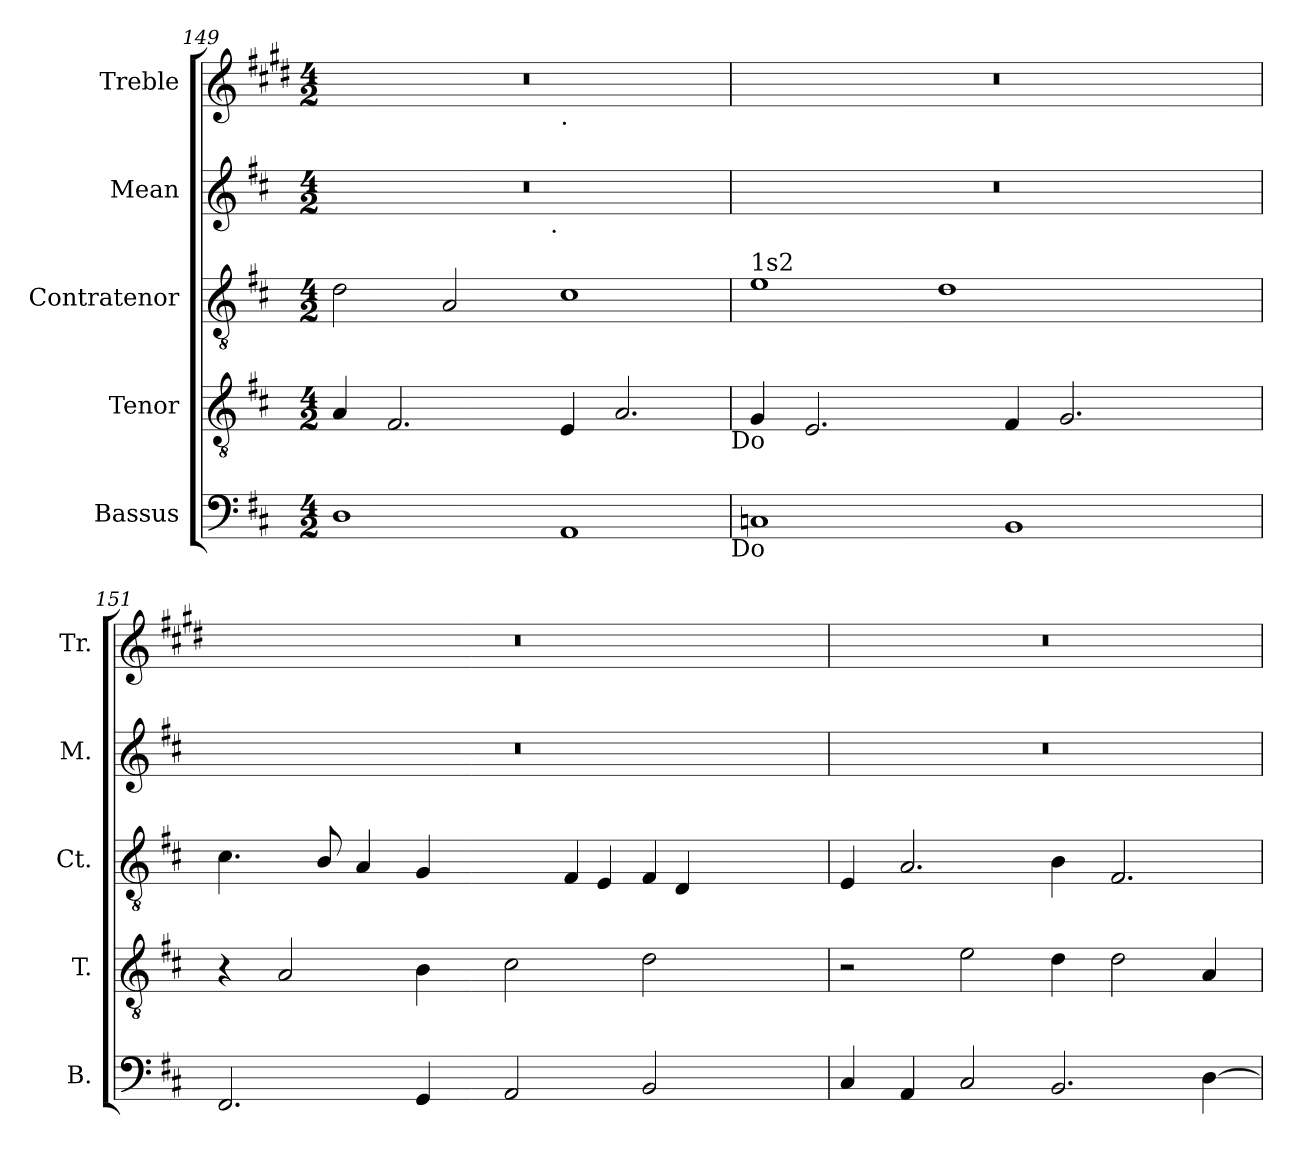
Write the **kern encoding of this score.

**kern	**kern	**kern	**kern	**kern
*part5	*part4	*part3	*part2	*part1
*staff5	*staff4	*staff3	*staff2	*staff1
*I"Bassus	*I"Tenor	*I"Contratenor	*I"Mean	*I"Treble
*I'B.	*I'T.	*I'Ct.	*I'M.	*I'Tr.
*clefF4	*clefGv2	*clefGv2	*clefG2	*clefG2
*ITrd7c12	*	*	*	*ITrd1c2
*k[f#c#]	*k[f#c#]	*k[f#c#]	*k[f#c#]	*k[f#c#]
*D:	*D:	*D:	*D:	*D:
*M4/2	*M4/2	*M4/2	*M4/2	*M4/2
=149	=149	=149	=149	=149
*	*	*	*^	*^
1DD	4A/	2d\	0r	2ryy	0r	1ryy
.	2.F#/	.	.	.	.	.
.	.	2A/	.	4ryy	.	.
.	.	.	.	8...ryy	.	.
!	!	!	!	!LO:TX:b:t=.	!	!
.	.	.	.	1ryy	.	.
!	!	!	!	!	!	!LO:TX:b:t=.
1AAA	4E/	1c#	.	.	.	1ryy
.	2.A/	.	.	.	.	.
.	.	.	.	64ryy	.	.
!	!LO:TX:b:t=Do	!	!	!	!	!
!LO:TX:b:t=Do	!	!	!	!	!	!
!!LO:LB:g=z
=150	=150	=150	=150	=150	=150	=150
*	*	*^	*	*	*	*
*	*	*	*^	*	*	*	*
!	!	!LO:TX:a:t=1s2	!	!	!	!	!	!
*	*	*	*	*	*v	*v	*	*
*	*	*	*	*	*	*v	*v
1CCn	4G/	4ryy	1e	2ryy	0r	0r
.	2.E/	16ryy	.	.	.	.
.	.	4ryy	.	.	.	.
.	.	.	.	8ryy	.	.
.	.	16.ryy	.	.	.	.
.	.	.	.	32ryy	.	.
.	.	1ryy	.	1d	.	.
1BBB	4F#/	.	4ryy	.	.	.
.	2.G/	.	16.ryy	.	.	.
.	.	.	2ryy	.	.	.
.	.	4ryy	.	4ryy	.	.
.	.	.	8ryy	.	.	.
.	.	16.ryy	.	16.ryy	.	.
.	.	.	32ryy	.	.	.
=151	=151	=151	=151	=151	=151	=151
2.FFF#/	4r	4.c#\	2.ryy	1ryy	0r	0r
.	2A/	.	.	.	.	.
.	.	8B/	.	.	.	.
.	.	4A/	.	.	.	.
4GGG/	4B\	8ryy	4G/	.	.	.
.	.	32ryy	.	.	.	.
.	.	1ryy	.	.	.	.
2AAA/	2c#\	.	4ryy	4ryy	.	.
.	.	.	4F#/	16.ryy	.	.
.	.	.	.	4E/	.	.
2BBB/	2d\	.	4F#/	.	.	.
.	.	.	.	4D/	.	.
.	.	.	8ryy	.	.	.
.	.	.	.	8ryy	.	.
.	.	.	32ryy	.	.	.
.	.	16.ryy	16.ryy	.	.	.
.	.	.	.	32ryy	.	.
*	*	*v	*v	*v	*	*
=152	=152	=152	=152	=152
4CC#/	2r	4E/	0r	0r
4AAA/	.	2.A/	.	.
2CC#/	2e\	.	.	.
2.BBB/	4d\	4B\	.	.
.	2d\	2.F#/	.	.
[>4DD\	4A/	.	.	.
=	=	=	=	=
*-	*-	*-	*-	*-
